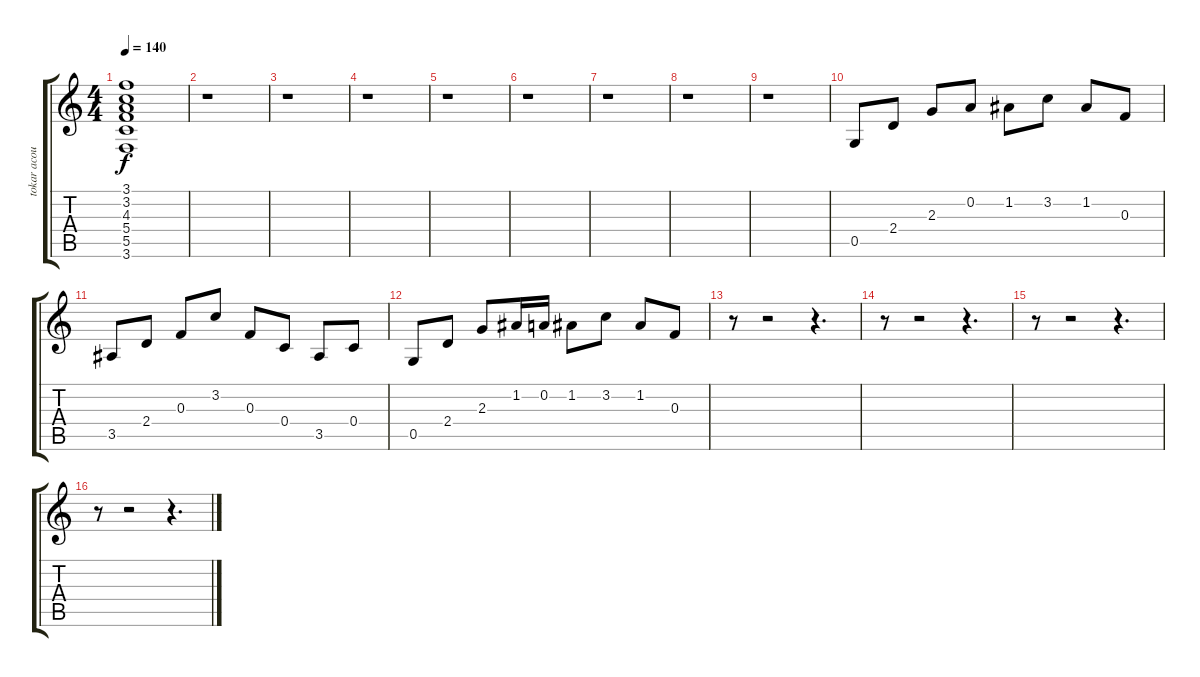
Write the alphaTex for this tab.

\track ("tokar acoustic" "tokar acou") {instrument acousticguitarsteel}
\staff {score tabs}
\tuning (D4 A3 F3 C3 G2 D2) {hide}
\ts (4 4)
\tempo 140
\clef g2
\ks c
(3.1 3.2 4.3 5.4 5.5 3.6).1{dy f} |
r.1 |
r.1 |
r.1 |
r.1 |
r.1 |
r.1 |
r.1 |
r.1 |
0.5.8 2.4.8 2.3.8 0.2.8 1.2.8 3.2.8 1.2.8 0.3.8 |
3.5.8 2.4.8 0.3.8 3.2.8 0.3.8 0.4.8 3.5.8 0.4.8 |
0.5.8 2.4.8 2.3.8 1.2.16 0.2.16 1.2.8 3.2.8 1.2.8 0.3.8 |
r.8 r.2 r.4{d} |
r.8 r.2 r.4{d} |
r.8 r.2 r.4{d} |
r.8 r.2 r.4{d}
